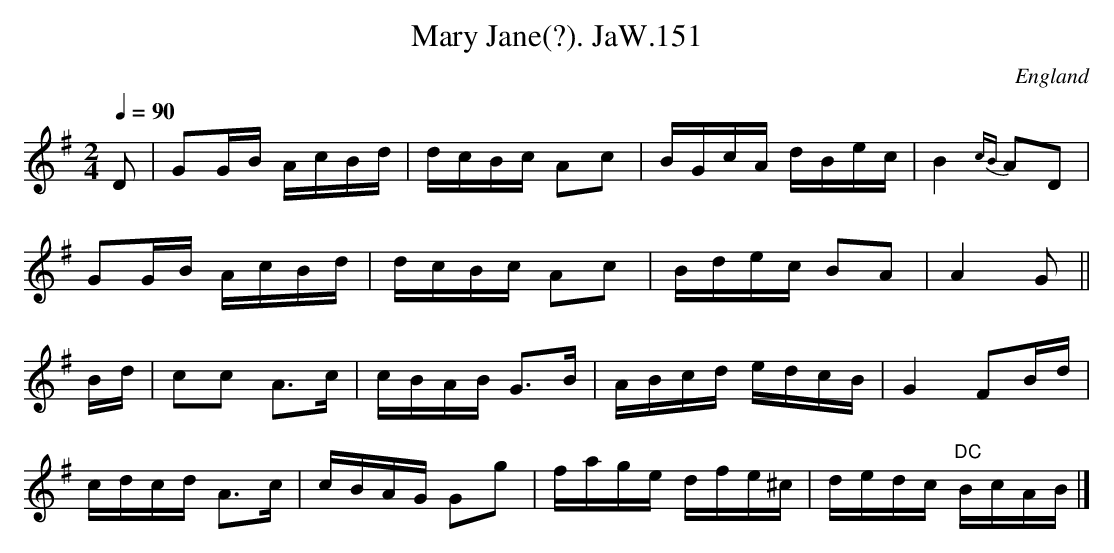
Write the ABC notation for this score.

X:1
T:Mary Jane(?). JaW.151
L:1/16
M:2/4
O:England
Q:1/4=90
K:G
D2|G2GB AcBd|dcBc A2c2|BGcA dBec|B4{cB}A2D2|!
G2GB AcBd|dcBc A2c2|Bdec B2A2|A4G2||!
Bd|c2c2 A3c|cBAB G3B|ABcd edcB|G4 F2Bd|!
cdcd A3c|cBAG G2g2|fage dfe^c|dedc "DC"BcAB|]
